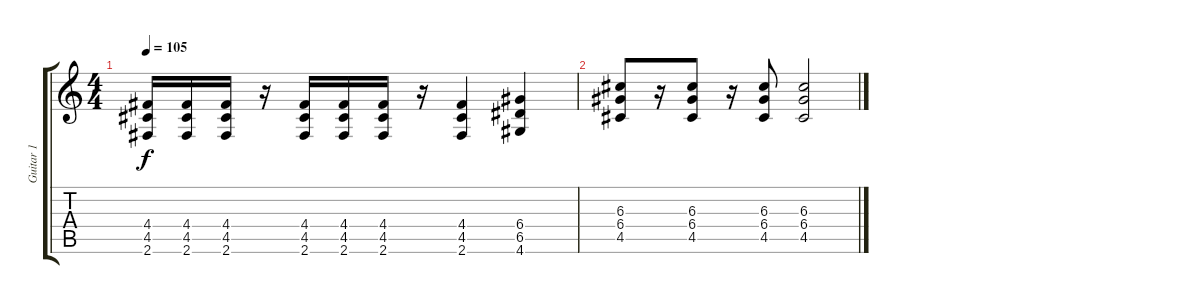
\track ("Guitar 1" "Guitar 1") {instrument distortionguitar}
\staff {score tabs}
\tuning (E4 B3 G3 D3 A2 E2) {hide}
\ts (4 4)
\tempo 105
\clef g2
\ks c
(4.4 4.5 2.6).16{dy f} (4.4 4.5 2.6).16 (4.4 4.5 2.6).16 r.16 (4.4 4.5 2.6).16 (4.4 4.5 2.6).16 (4.4 4.5 2.6).16 r.16 (4.4 4.5 2.6).4 (6.4 6.5 4.6).4 |
(6.3 6.4 4.5).8 r.16 (6.3 6.4 4.5).8 r.16 (6.3 6.4 4.5).8 (6.3 6.4 4.5).2
